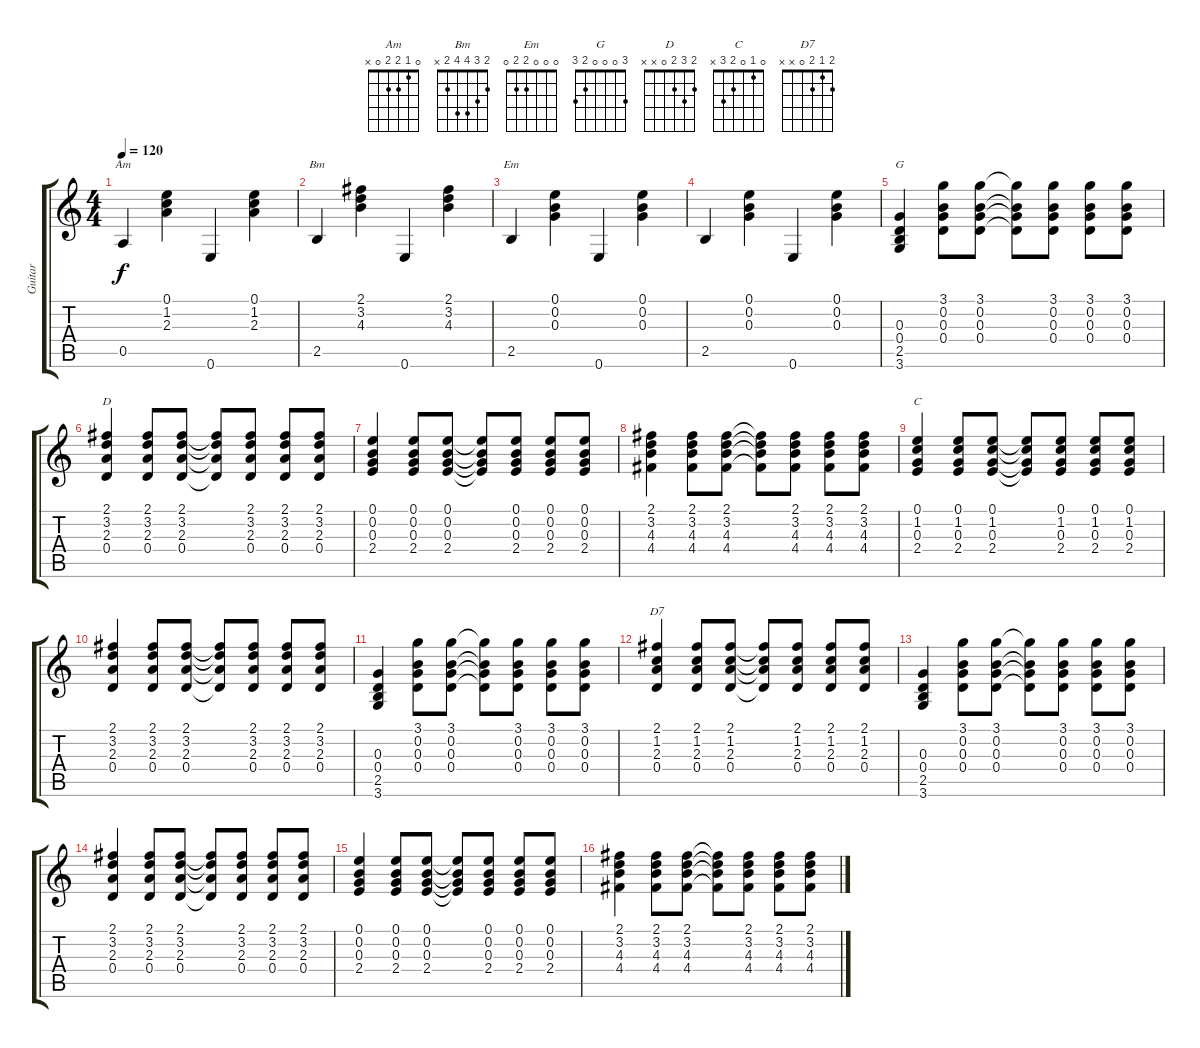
\track ("Guitar" "Guitar") {instrument acousticguitarsteel}
\staff {score tabs}
\tuning (E4 B3 G3 D3 A2 E2) {hide}
\chord ("Am" 0 1 2 2 0 x)
\chord ("Bm" 2 3 4 4 2 x)
\chord ("Em" 0 0 0 2 2 0)
\chord ("G" 3 0 0 0 2 3)
\chord ("D" 2 3 2 0 x x)
\chord ("C" 0 1 0 2 3 x)
\chord ("D7" 2 1 2 0 x x)
\ts (4 4)
\tempo 120
\clef g2
\ks c
0.5.4{ch "Am" dy f} (0.1 1.2 2.3).4 0.6.4 (0.1 1.2 2.3).4 |
2.5.4{ch "Bm"} (2.1 3.2 4.3).4 0.6.4 (2.1 3.2 4.3).4 |
2.5.4{ch "Em"} (0.1 0.2 0.3).4 0.6.4 (0.1 0.2 0.3).4 |
2.5.4 (0.1 0.2 0.3).4 0.6.4 (0.1 0.2 0.3).4 |
(0.3 0.4 2.5 3.6).4{ch "G"} (3.1 0.2 0.3 0.4).8 (3.1 0.2 0.3 0.4).8 (3.1{t} 0.2{t} 0.3{t} 0.4{t}).8 (3.1 0.2 0.3 0.4).8 (3.1 0.2 0.3 0.4).8 (3.1 0.2 0.3 0.4).8 |
(2.1 3.2 2.3 0.4).4{ch "D"} (2.1 3.2 2.3 0.4).8 (2.1 3.2 2.3 0.4).8 (2.1{t} 3.2{t} 2.3{t} 0.4{t}).8 (2.1 3.2 2.3 0.4).8 (2.1 3.2 2.3 0.4).8 (2.1 3.2 2.3 0.4).8 |
(0.1 0.2 0.3 2.4).4 (0.1 0.2 0.3 2.4).8 (0.1 0.2 0.3 2.4).8 (0.1{t} 0.2{t} 0.3{t} 2.4{t}).8 (0.1 0.2 0.3 2.4).8 (0.1 0.2 0.3 2.4).8 (0.1 0.2 0.3 2.4).8 |
(2.1 3.2 4.3 4.4).4 (2.1 3.2 4.3 4.4).8 (2.1 3.2 4.3 4.4).8 (2.1{t} 3.2{t} 4.3{t} 4.4{t}).8 (2.1 3.2 4.3 4.4).8 (2.1 3.2 4.3 4.4).8 (2.1 3.2 4.3 4.4).8 |
(0.1 1.2 0.3 2.4).4{ch "C"} (0.1 1.2 0.3 2.4).8 (0.1 1.2 0.3 2.4).8 (0.1{t} 1.2{t} 0.3{t} 2.4{t}).8 (0.1 1.2 0.3 2.4).8 (0.1 1.2 0.3 2.4).8 (0.1 1.2 0.3 2.4).8 |
(2.1 3.2 2.3 0.4).4 (2.1 3.2 2.3 0.4).8 (2.1 3.2 2.3 0.4).8 (2.1{t} 3.2{t} 2.3{t} 0.4{t}).8 (2.1 3.2 2.3 0.4).8 (2.1 3.2 2.3 0.4).8 (2.1 3.2 2.3 0.4).8 |
(0.3 0.4 2.5 3.6).4 (3.1 0.2 0.3 0.4).8 (3.1 0.2 0.3 0.4).8 (3.1{t} 0.2{t} 0.3{t} 0.4{t}).8 (3.1 0.2 0.3 0.4).8 (3.1 0.2 0.3 0.4).8 (3.1 0.2 0.3 0.4).8 |
(2.1 1.2 2.3 0.4).4{ch "D7"} (2.1 1.2 2.3 0.4).8 (2.1 1.2 2.3 0.4).8 (2.1{t} 1.2{t} 2.3{t} 0.4{t}).8 (2.1 1.2 2.3 0.4).8 (2.1 1.2 2.3 0.4).8 (2.1 1.2 2.3 0.4).8 |
(0.3 0.4 2.5 3.6).4 (3.1 0.2 0.3 0.4).8 (3.1 0.2 0.3 0.4).8 (3.1{t} 0.2{t} 0.3{t} 0.4{t}).8 (3.1 0.2 0.3 0.4).8 (3.1 0.2 0.3 0.4).8 (3.1 0.2 0.3 0.4).8 |
(2.1 3.2 2.3 0.4).4 (2.1 3.2 2.3 0.4).8 (2.1 3.2 2.3 0.4).8 (2.1{t} 3.2{t} 2.3{t} 0.4{t}).8 (2.1 3.2 2.3 0.4).8 (2.1 3.2 2.3 0.4).8 (2.1 3.2 2.3 0.4).8 |
(0.1 0.2 0.3 2.4).4 (0.1 0.2 0.3 2.4).8 (0.1 0.2 0.3 2.4).8 (0.1{t} 0.2{t} 0.3{t} 2.4{t}).8 (0.1 0.2 0.3 2.4).8 (0.1 0.2 0.3 2.4).8 (0.1 0.2 0.3 2.4).8 |
(2.1 3.2 4.3 4.4).4 (2.1 3.2 4.3 4.4).8 (2.1 3.2 4.3 4.4).8 (2.1{t} 3.2{t} 4.3{t} 4.4{t}).8 (2.1 3.2 4.3 4.4).8 (2.1 3.2 4.3 4.4).8 (2.1 3.2 4.3 4.4).8
